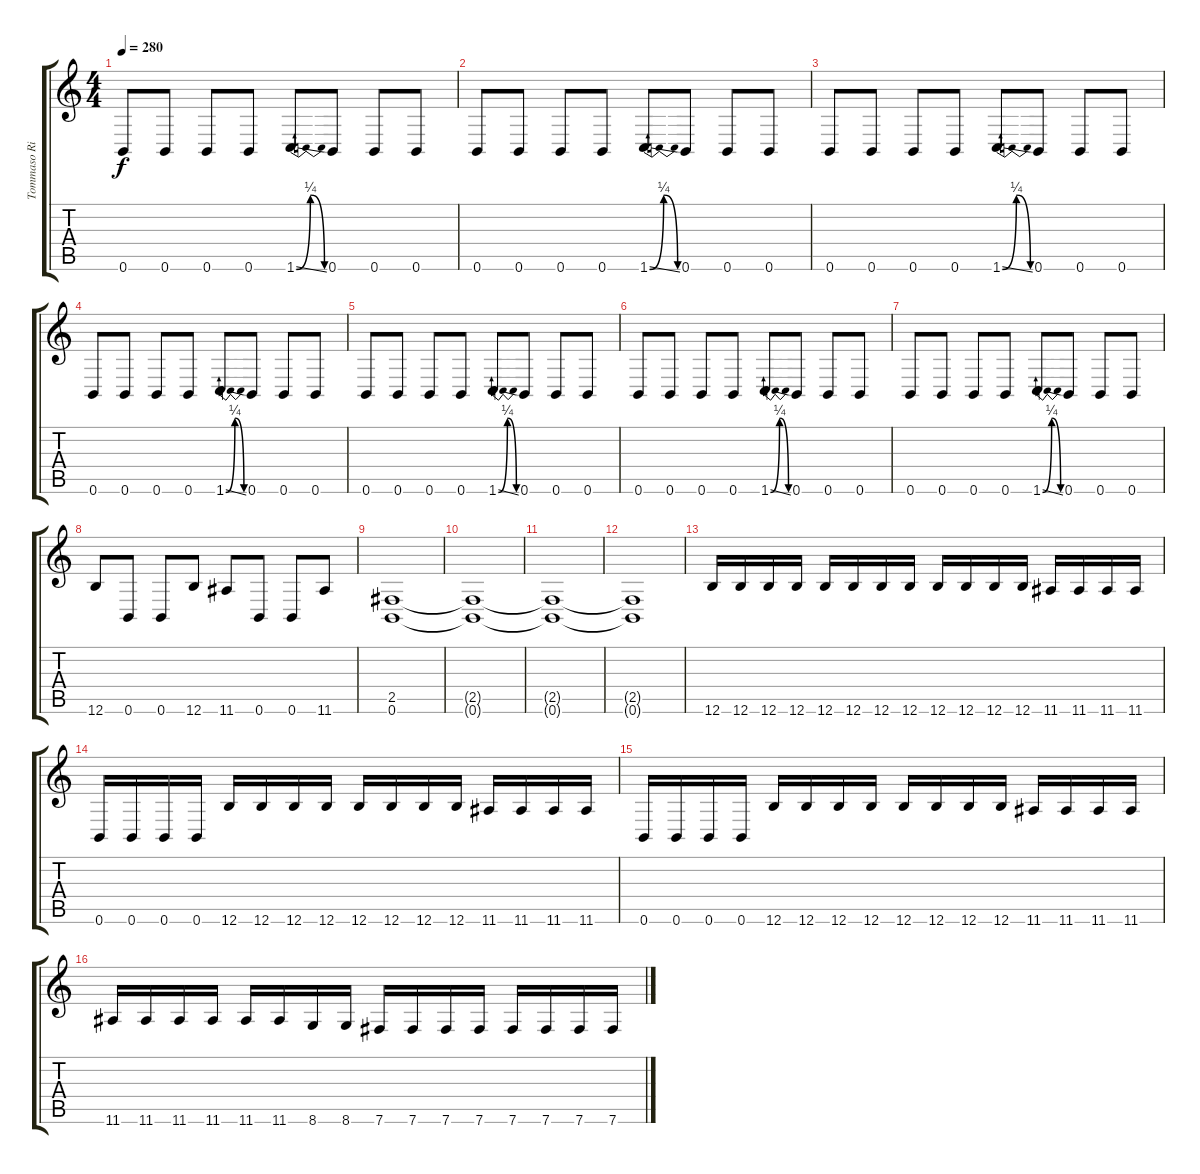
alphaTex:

\track ("Tommaso Riccardi" "Tommaso Ri") {instrument overdrivenguitar}
\staff {score tabs}
\tuning (B3 Gb3 D3 A2 E2 B1) {hide}
\ts (4 4)
\tempo 280
\clef g2
\ks c
0.6.8{dy f} 0.6.8 0.6.8 0.6.8 1.6{be (bendrelease 0 0 15 1 15 1 60 0) ss}.8 0.6.8 0.6.8 0.6.8 |
0.6.8 0.6.8 0.6.8 0.6.8 1.6{be (bendrelease 0 0 15 1 15 1 60 0) ss}.8 0.6.8 0.6.8 0.6.8 |
0.6.8 0.6.8 0.6.8 0.6.8 1.6{be (bendrelease 0 0 15 1 15 1 60 0) ss}.8 0.6.8 0.6.8 0.6.8 |
0.6.8 0.6.8 0.6.8 0.6.8 1.6{be (bendrelease 0 0 15 1 15 1 60 0) ss}.8 0.6.8 0.6.8 0.6.8 |
0.6.8 0.6.8 0.6.8 0.6.8 1.6{be (bendrelease 0 0 15 1 15 1 60 0) ss}.8 0.6.8 0.6.8 0.6.8 |
0.6.8 0.6.8 0.6.8 0.6.8 1.6{be (bendrelease 0 0 15 1 15 1 60 0) ss}.8 0.6.8 0.6.8 0.6.8 |
0.6.8 0.6.8 0.6.8 0.6.8 1.6{be (bendrelease 0 0 15 1 15 1 60 0) ss}.8 0.6.8 0.6.8 0.6.8 |
12.6.8 0.6.8 0.6.8 12.6.8 11.6.8 0.6.8 0.6.8 11.6.8 |
(2.5 0.6).1 |
(2.5{t} 0.6{t}).1 |
(2.5{t} 0.6{t}).1 |
(2.5{t} 0.6{t}).1 |
12.6.16 12.6.16 12.6.16 12.6.16 12.6.16 12.6.16 12.6.16 12.6.16 12.6.16 12.6.16 12.6.16 12.6.16 11.6.16 11.6.16 11.6.16 11.6.16 |
0.6.16 0.6.16 0.6.16 0.6.16 12.6.16 12.6.16 12.6.16 12.6.16 12.6.16 12.6.16 12.6.16 12.6.16 11.6.16 11.6.16 11.6.16 11.6.16 |
0.6.16 0.6.16 0.6.16 0.6.16 12.6.16 12.6.16 12.6.16 12.6.16 12.6.16 12.6.16 12.6.16 12.6.16 11.6.16 11.6.16 11.6.16 11.6.16 |
11.6.16 11.6.16 11.6.16 11.6.16 11.6.16 11.6.16 8.6.16 8.6.16 7.6.16 7.6.16 7.6.16 7.6.16 7.6.16 7.6.16 7.6.16 7.6.16
